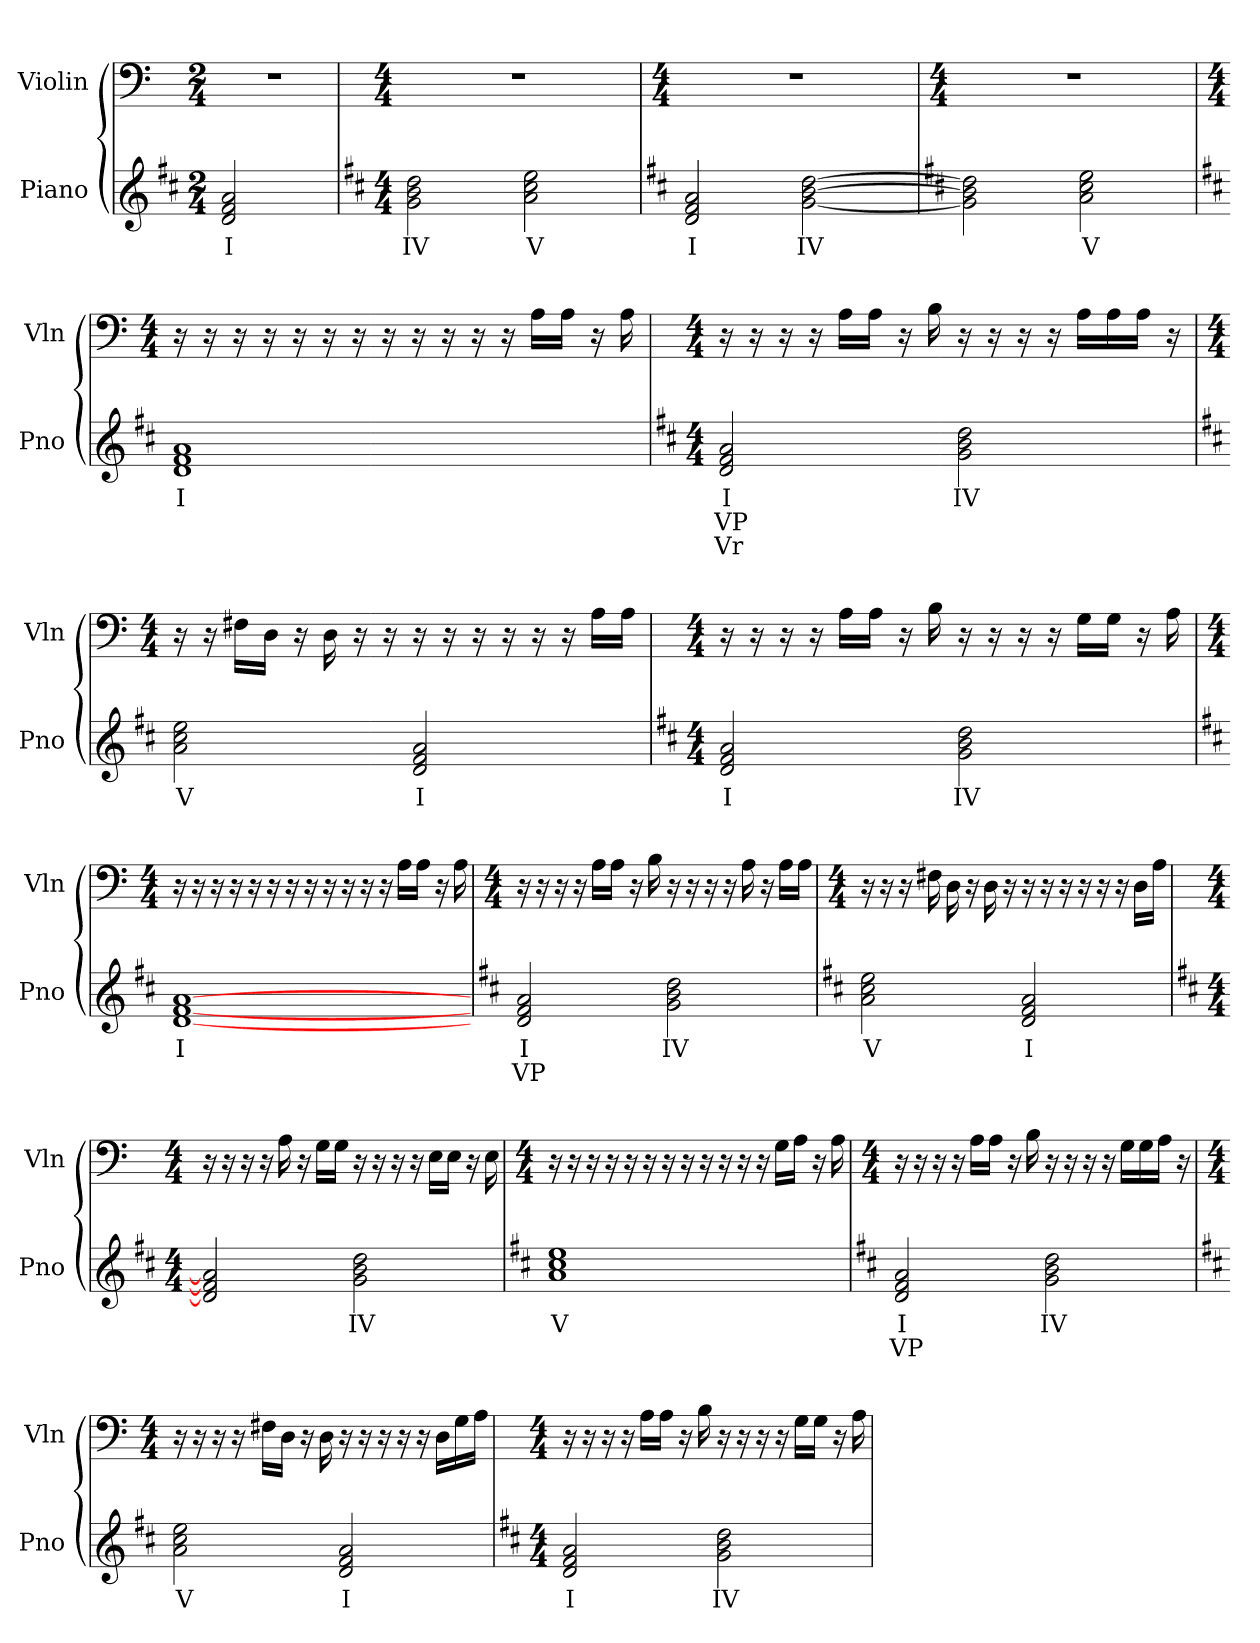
**kern	**text	**text	**text	**kern
*part2	*part2	*part2	*part2	*part1
*staff2	*staff2	*staff2	*staff2	*staff1
*I"Piano	*	*	*	*I"Violin
*I'Pno	*	*	*	*I'Vln
*k[f#c#]	*	*	*	*
*D:	*	*	*	*
*M2/4	*	*	*	*M2/4
=	=	=	=	=
2d 2f# 2a	I	.	.	2r
=	=	=	=	=
*k[f#c#]	*	*	*	*
*D:	*	*	*	*
*M4/4	*	*	*	*M4/4
2g 2b 2dd	IV	.	.	1r
2a 2cc# 2ee	V	.	.	.
=	=	=	=	=
*k[f#c#]	*	*	*	*
*D:	*	*	*	*
*	*	*	*	*M4/4
2d 2f# 2a	I	.	.	1r
[2g [2b [2dd	IV	.	.	.
=	=	=	=	=
*k[f#c#]	*	*	*	*
*D:	*	*	*	*
*	*	*	*	*M4/4
2g] 2b] 2dd]	.	.	.	1r
2a 2cc# 2ee	V	.	.	.
=	=	=	=	=
*k[f#c#]	*	*	*	*
*D:	*	*	*	*
*	*	*	*	*M4/4
1d 1f# 1a	I	.	.	16r
.	.	.	.	16r
.	.	.	.	16r
.	.	.	.	16r
.	.	.	.	16r
.	.	.	.	16r
.	.	.	.	16r
.	.	.	.	16r
.	.	.	.	16r
.	.	.	.	16r
.	.	.	.	16r
.	.	.	.	16r
.	.	.	.	16ALL
.	.	.	.	16AJJ
.	.	.	.	16r
.	.	.	.	16A
=	=	=	=	=
*k[f#c#]	*	*	*	*
*D:	*	*	*	*
*M4/4	*	*	*	*M4/4
2d 2f# 2a	I	VP	Vr	16r
.	.	.	.	16r
.	.	.	.	16r
.	.	.	.	16r
.	.	.	.	16ALL
.	.	.	.	16AJJ
.	.	.	.	16r
.	.	.	.	16B
2g 2b 2dd	IV	.	.	16r
.	.	.	.	16r
.	.	.	.	16r
.	.	.	.	16r
.	.	.	.	16ALL
.	.	.	.	16A
.	.	.	.	16AJJ
.	.	.	.	16r
=	=	=	=	=
*k[f#c#]	*	*	*	*
*D:	*	*	*	*
*	*	*	*	*M4/4
2a 2cc# 2ee	V	.	.	16r
.	.	.	.	16r
.	.	.	.	16F#XLL
.	.	.	.	16DJJ
.	.	.	.	16r
.	.	.	.	16D
.	.	.	.	16r
.	.	.	.	16r
2d 2f# 2a	I	.	.	16r
.	.	.	.	16r
.	.	.	.	16r
.	.	.	.	16r
.	.	.	.	16r
.	.	.	.	16r
.	.	.	.	16ALL
.	.	.	.	16AJJ
=	=	=	=	=
*k[f#c#]	*	*	*	*
*D:	*	*	*	*
*M4/4	*	*	*	*M4/4
2d 2f# 2a	I	.	.	16r
.	.	.	.	16r
.	.	.	.	16r
.	.	.	.	16r
.	.	.	.	16ALL
.	.	.	.	16AJJ
.	.	.	.	16r
.	.	.	.	16B
2g 2b 2dd	IV	.	.	16r
.	.	.	.	16r
.	.	.	.	16r
.	.	.	.	16r
.	.	.	.	16GLL
.	.	.	.	16GJJ
.	.	.	.	16r
.	.	.	.	16A
=	=	=	=	=
*k[f#c#]	*	*	*	*
*D:	*	*	*	*
*	*	*	*	*M4/4
[1d [1f# [1a	I	.	.	16r
.	.	.	.	16r
.	.	.	.	16r
.	.	.	.	16r
.	.	.	.	16r
.	.	.	.	16r
.	.	.	.	16r
.	.	.	.	16r
.	.	.	.	16r
.	.	.	.	16r
.	.	.	.	16r
.	.	.	.	16r
.	.	.	.	16ALL
.	.	.	.	16AJJ
.	.	.	.	16r
.	.	.	.	16A
=	=	=	=	=
*k[f#c#]	*	*	*	*
*D:	*	*	*	*
*	*	*	*	*M4/4
2d 2f# 2a	I	VP	.	16r
.	.	.	.	16r
.	.	.	.	16r
.	.	.	.	16r
.	.	.	.	16ALL
.	.	.	.	16AJJ
.	.	.	.	16r
.	.	.	.	16B
2g 2b 2dd	IV	.	.	16r
.	.	.	.	16r
.	.	.	.	16r
.	.	.	.	16r
.	.	.	.	16A
.	.	.	.	16r
.	.	.	.	16ALL
.	.	.	.	16AJJ
=	=	=	=	=
*k[f#c#]	*	*	*	*
*D:	*	*	*	*
*	*	*	*	*M4/4
2a 2cc# 2ee	V	.	.	16r
.	.	.	.	16r
.	.	.	.	16r
.	.	.	.	16F#X
.	.	.	.	16D
.	.	.	.	16r
.	.	.	.	16D
.	.	.	.	16r
2d 2f# 2a	I	.	.	16r
.	.	.	.	16r
.	.	.	.	16r
.	.	.	.	16r
.	.	.	.	16r
.	.	.	.	16r
.	.	.	.	16DLL
.	.	.	.	16AJJ
=	=	=	=	=
*k[f#c#]	*	*	*	*
*D:	*	*	*	*
*M4/4	*	*	*	*M4/4
2d] 2f#] 2a]	.	.	.	16r
.	.	.	.	16r
.	.	.	.	16r
.	.	.	.	16r
.	.	.	.	16A
.	.	.	.	16r
.	.	.	.	16GLL
.	.	.	.	16GJJ
2g 2b 2dd	IV	.	.	16r
.	.	.	.	16r
.	.	.	.	16r
.	.	.	.	16r
.	.	.	.	16ELL
.	.	.	.	16EJJ
.	.	.	.	16r
.	.	.	.	16E
=	=	=	=	=
*k[f#c#]	*	*	*	*
*D:	*	*	*	*
*	*	*	*	*M4/4
1a 1cc# 1ee	V	.	.	16r
.	.	.	.	16r
.	.	.	.	16r
.	.	.	.	16r
.	.	.	.	16r
.	.	.	.	16r
.	.	.	.	16r
.	.	.	.	16r
.	.	.	.	16r
.	.	.	.	16r
.	.	.	.	16r
.	.	.	.	16r
.	.	.	.	16GLL
.	.	.	.	16AJJ
.	.	.	.	16r
.	.	.	.	16A
=	=	=	=	=
*k[f#c#]	*	*	*	*
*D:	*	*	*	*
*	*	*	*	*M4/4
2d 2f# 2a	I	VP	.	16r
.	.	.	.	16r
.	.	.	.	16r
.	.	.	.	16r
.	.	.	.	16ALL
.	.	.	.	16AJJ
.	.	.	.	16r
.	.	.	.	16B
2g 2b 2dd	IV	.	.	16r
.	.	.	.	16r
.	.	.	.	16r
.	.	.	.	16r
.	.	.	.	16GLL
.	.	.	.	16G
.	.	.	.	16AJJ
.	.	.	.	16r
=	=	=	=	=
*k[f#c#]	*	*	*	*
*D:	*	*	*	*
*	*	*	*	*M4/4
2a 2cc# 2ee	V	.	.	16r
.	.	.	.	16r
.	.	.	.	16r
.	.	.	.	16r
.	.	.	.	16F#XLL
.	.	.	.	16DJJ
.	.	.	.	16r
.	.	.	.	16D
2d 2f# 2a	I	.	.	16r
.	.	.	.	16r
.	.	.	.	16r
.	.	.	.	16r
.	.	.	.	16r
.	.	.	.	16DLL
.	.	.	.	16G
.	.	.	.	16AJJ
=	=	=	=	=
*k[f#c#]	*	*	*	*
*D:	*	*	*	*
*M4/4	*	*	*	*M4/4
2d 2f# 2a	I	.	.	16r
.	.	.	.	16r
.	.	.	.	16r
.	.	.	.	16r
.	.	.	.	16ALL
.	.	.	.	16AJJ
.	.	.	.	16r
.	.	.	.	16B
2g 2b 2dd	IV	.	.	16r
.	.	.	.	16r
.	.	.	.	16r
.	.	.	.	16r
.	.	.	.	16GLL
.	.	.	.	16GJJ
.	.	.	.	16r
.	.	.	.	16A
=	=	=	=	=
*-	*-	*-	*-	*-
